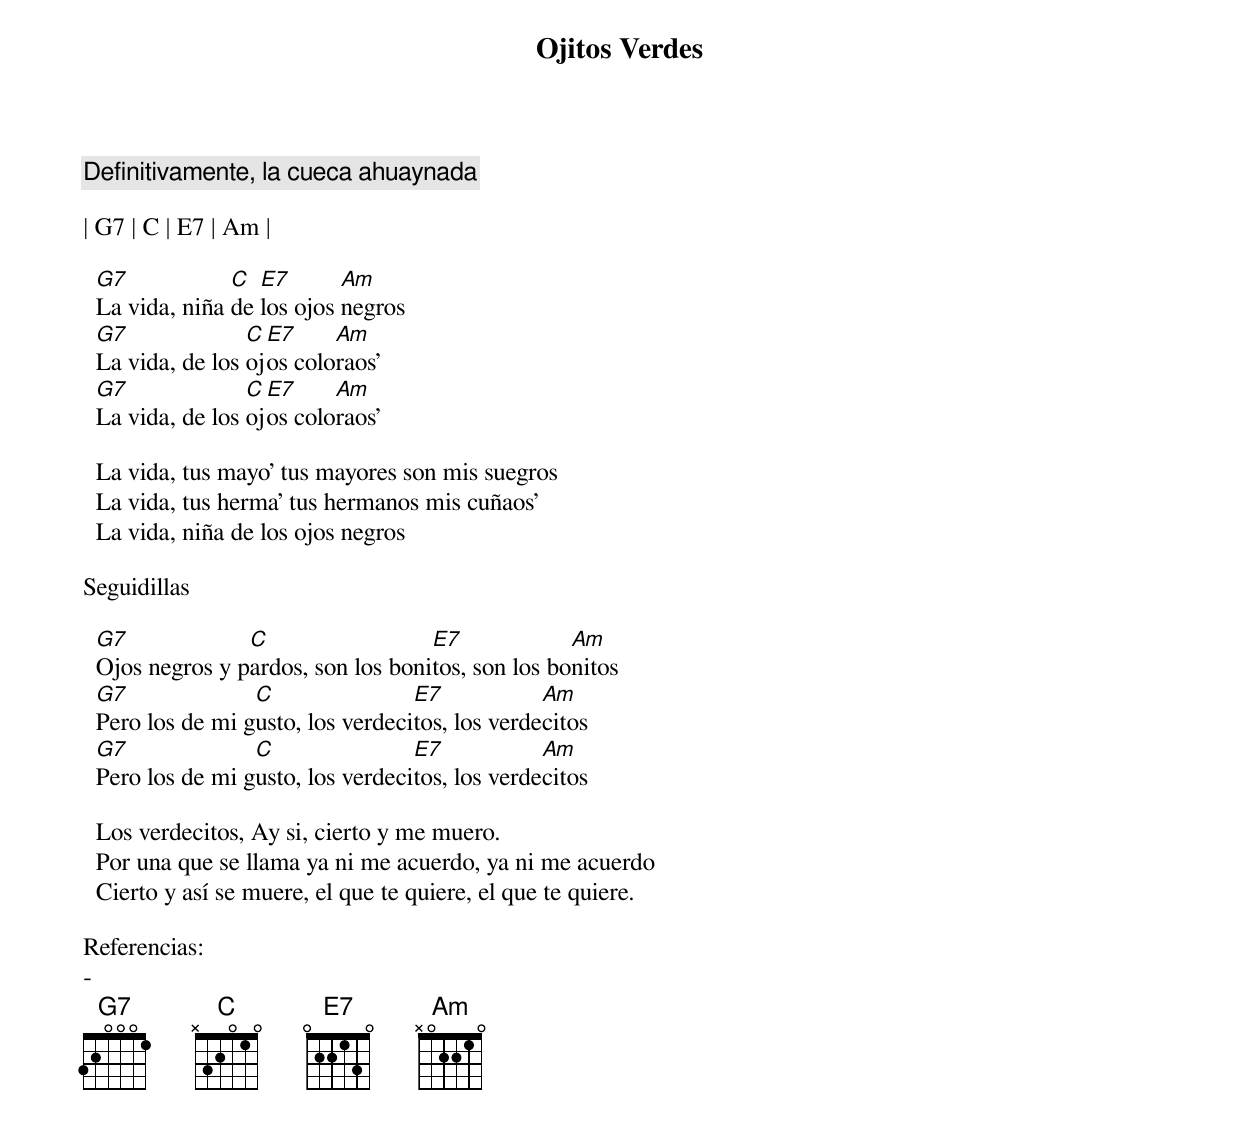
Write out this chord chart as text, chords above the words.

Ojitos Verdes

Definitivamente, la cueca ahuaynada

| G7 | C | E7 | Am |

  G7            C  E7       Am
  La vida, niña de los ojos negros
  G7              C E7     Am
  La vida, de los ojos coloraos'
  G7              C E7     Am
  La vida, de los ojos coloraos'

  La vida, tus mayo' tus mayores son mis suegros
  La vida, tus herma' tus hermanos mis cuñaos'
  La vida, niña de los ojos negros

Seguidillas

  G7             C                  E7             Am
  Ojos negros y pardos, son los bonitos, son los bonitos
  G7              C                E7            Am
  Pero los de mi gusto, los verdecitos, los verdecitos
  G7              C                E7            Am
  Pero los de mi gusto, los verdecitos, los verdecitos

  Los verdecitos, Ay si, cierto y me muero.
  Por una que se llama ya ni me acuerdo, ya ni me acuerdo
  Cierto y así se muere, el que te quiere, el que te quiere.

Referencias:
-
